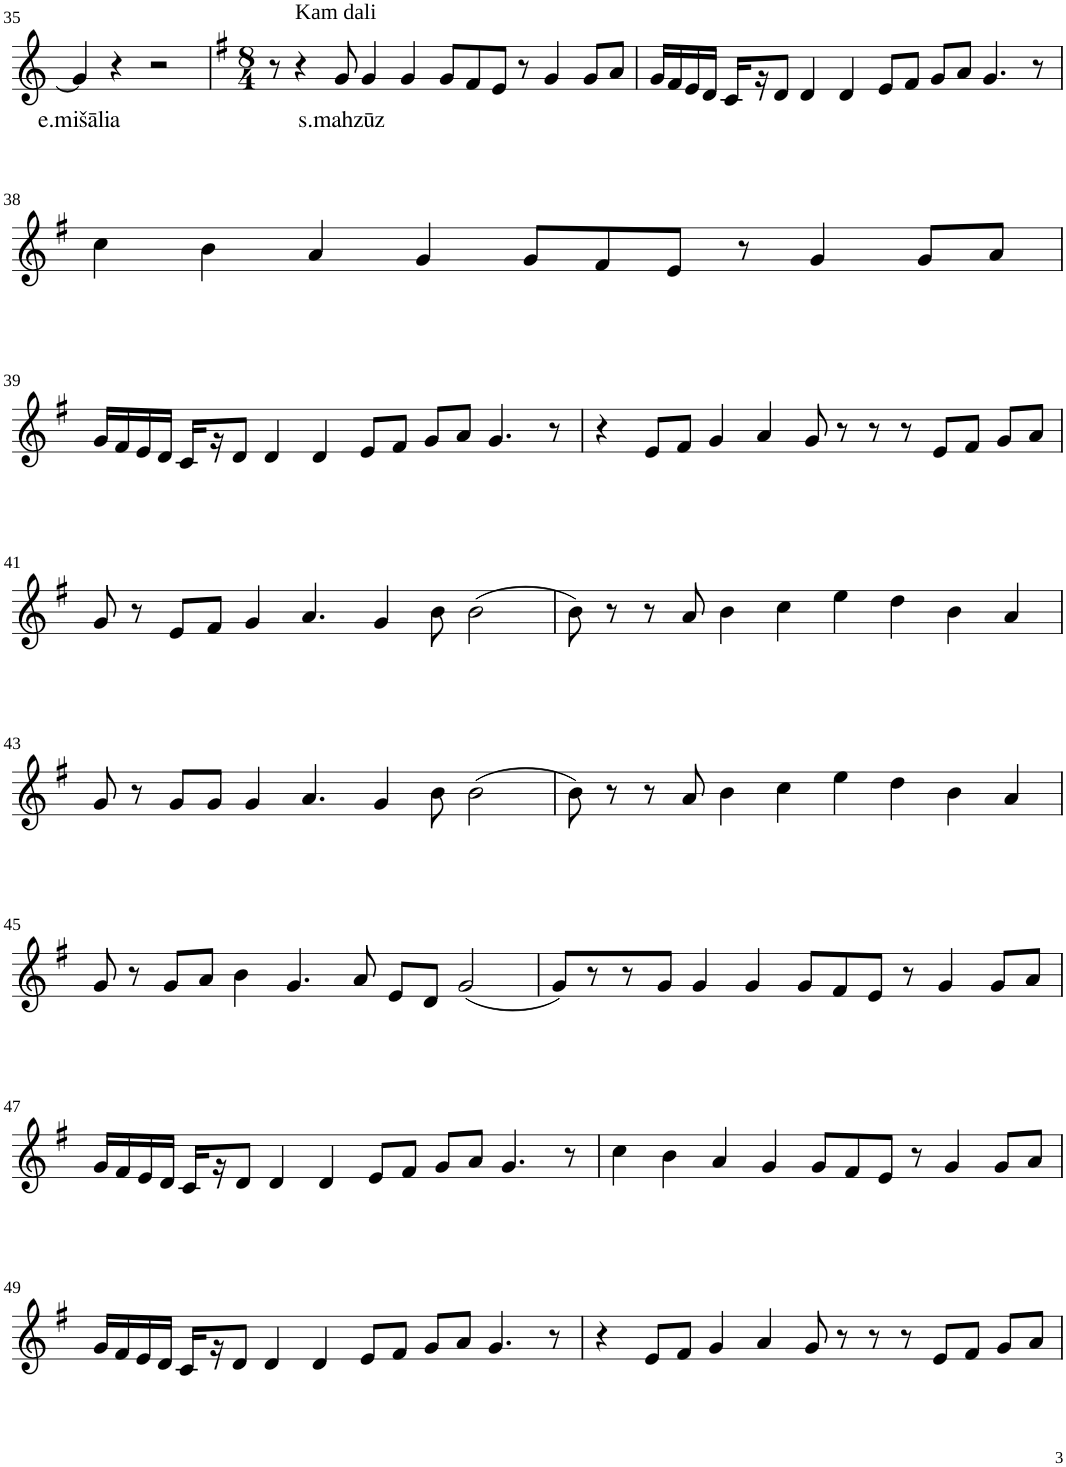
**kern	**text
*part1	*part1
*staff1	*staff1
*I"Violin	*
!!LO:PB:g=z
*clefG2	*
*k[]	*
*M4/4	*
=35	=35
!	!LO:LY:b
4g/]	e.mišālia
4r	.
2r	.
=36	=36
*k[f#]	*
*G:	*
*M8/4	*
8r	.
!LO:TX:a:t=Kam dali	!
4r	.
!	!LO:LY:b
8g/	s.mahzūz
4g/	.
4g/	.
8g/L	.
8f#/	.
8e/J	.
8r	.
4g/	.
8g/L	.
8a/J	.
=37	=37
16g/LL	.
16f#/	.
16e/	.
16d/JJ	.
16c/LL	.
16r	.
8d/J	.
4d/	.
4d/	.
8e/L	.
8f#/J	.
8g/L	.
8a/J	.
4.g/	.
8r	.
!!LO:LB:g=z
=38	=38
4cc\	.
4b\	.
4a/	.
4g/	.
8g/L	.
8f#/	.
8e/J	.
8r	.
4g/	.
8g/L	.
8a/J	.
!!LO:LB:g=z
=39	=39
16g/LL	.
16f#/	.
16e/	.
16d/JJ	.
16c/LL	.
16r	.
8d/J	.
4d/	.
4d/	.
8e/L	.
8f#/J	.
8g/L	.
8a/J	.
4.g/	.
8r	.
=40	=40
4r	.
8e/L	.
8f#/J	.
4g/	.
4a/	.
8g/	.
8r	.
8r	.
8r	.
8e/L	.
8f#/J	.
8g/L	.
8a/J	.
!!LO:LB:g=z
=41	=41
8g/	.
8r	.
8e/L	.
8f#/J	.
4g/	.
4.a/	.
4g/	.
8b\	.
(2b\	.
=42	=42
8b\)	.
8r	.
8r	.
8a/	.
4b\	.
4cc\	.
4ee\	.
4dd\	.
4b\	.
4a/	.
!!LO:LB:g=z
=43	=43
8g/	.
8r	.
8g/L	.
8g/J	.
4g/	.
4.a/	.
4g/	.
8b\	.
(2b\	.
=44	=44
8b\)	.
8r	.
8r	.
8a/	.
4b\	.
4cc\	.
4ee\	.
4dd\	.
4b\	.
4a/	.
!!LO:LB:g=z
=45	=45
8g/	.
8r	.
8g/L	.
8a/J	.
4b\	.
4.g/	.
8a/	.
8e/L	.
8d/J	.
(2g/	.
=46	=46
8g/L)	.
8r	.
8r	.
8g/J	.
4g/	.
4g/	.
8g/L	.
8f#/	.
8e/J	.
8r	.
4g/	.
8g/L	.
8a/J	.
!!LO:LB:g=z
=47	=47
16g/LL	.
16f#/	.
16e/	.
16d/JJ	.
16c/LL	.
16r	.
8d/J	.
4d/	.
4d/	.
8e/L	.
8f#/J	.
8g/L	.
8a/J	.
4.g/	.
8r	.
=48	=48
4cc\	.
4b\	.
4a/	.
4g/	.
8g/L	.
8f#/	.
8e/J	.
8r	.
4g/	.
8g/L	.
8a/J	.
!!LO:LB:g=z
=49	=49
16g/LL	.
16f#/	.
16e/	.
16d/JJ	.
16c/LL	.
16r	.
8d/J	.
4d/	.
4d/	.
8e/L	.
8f#/J	.
8g/L	.
8a/J	.
4.g/	.
8r	.
=50	=50
4r	.
8e/L	.
8f#/J	.
4g/	.
4a/	.
8g/	.
8r	.
8r	.
8r	.
8e/L	.
8f#/J	.
8g/L	.
8a/J	.
=	=
*-	*-
